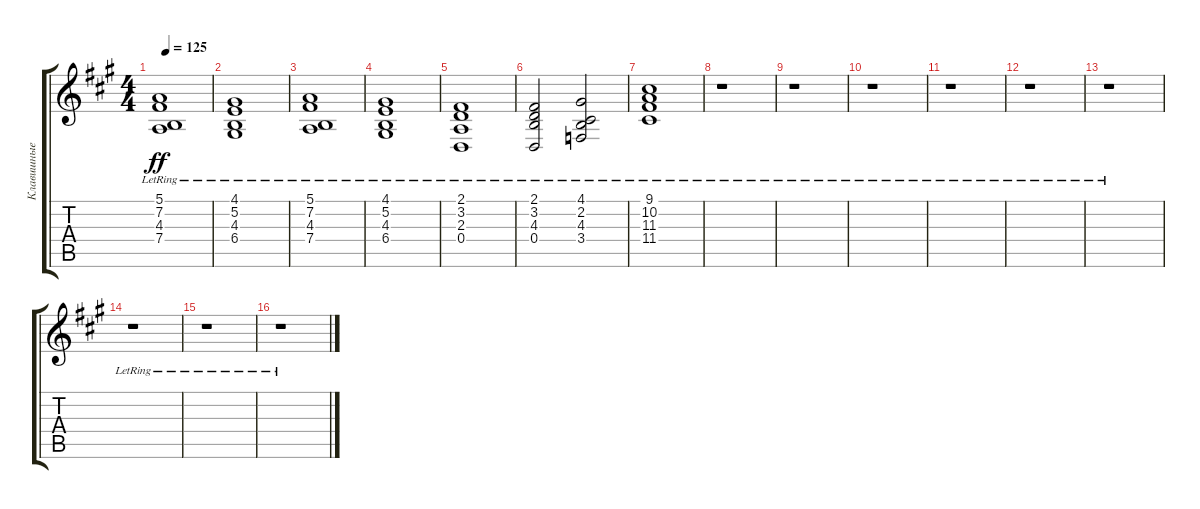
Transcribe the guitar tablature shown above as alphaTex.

\track ("Клавишные 2" "Клавишные ") {instrument electricgrandpiano}
\staff {score tabs}
\tuning (E4 B3 G3 D3 A2 E2) {hide}
\ts (4 4)
\tempo 125
\clef g2
\ks f#minor
(5.1{lr} 7.2{lr} 4.3{lr} 7.4).1{dy ff} |
(4.1{lr} 5.2{lr} 4.3 6.4{lr}).1 |
(5.1{lr} 7.2{lr} 4.3{lr} 7.4).1 |
(4.1{lr} 5.2{lr} 4.3 6.4{lr}).1 |
(2.1{lr} 3.2{lr} 2.3{lr} 0.4{lr}).1 |
(2.1{lr} 3.2{lr} 4.3{lr} 0.4{lr}).2 (4.1{lr} 2.2{lr} 4.3{lr} 3.4{lr}).2 |
(9.1{lr} 10.2{lr} 11.3{lr} 11.4{lr}).1 |
r.1 |
r.1 |
r.1 |
r.1 |
r.1 |
r.1 |
r.1 |
r.1 |
r.1
